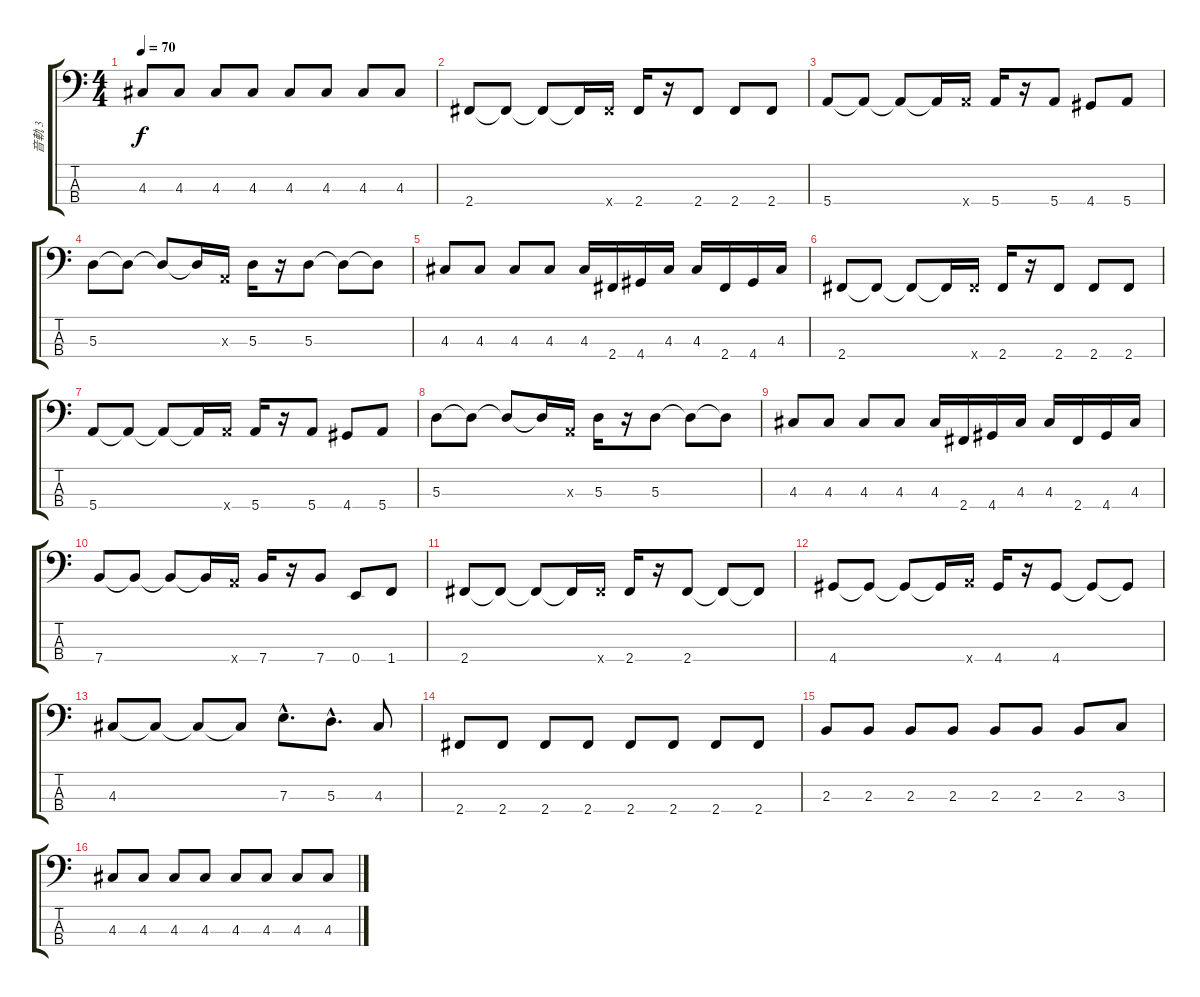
\track ("音軌 3" "音軌 3") {instrument electricbassfinger}
\staff {score tabs}
\tuning (G2 D2 A1 E1) {hide}
\ts (4 4)
\tempo 70
\clef f4
\ks c
4.3.8{dy f} 4.3.8 4.3.8 4.3.8 4.3.8 4.3.8 4.3.8 4.3.8 |
2.4.8 2.4{t}.8 2.4{t}.8 2.4{t}.16 2.4{x}.16 2.4.16 r.16 2.4.8 2.4.8 2.4.8 |
5.4.8 5.4{t}.8 5.4{t}.8 5.4{t}.16 5.4{x}.16 5.4.16 r.16 5.4.8 4.4.8 5.4.8 |
5.3.8 5.3{t}.8 5.3{t}.8 5.3{t}.16 0.3{x}.16 5.3.16 r.16 5.3.8 5.3{t}.8 5.3{t}.8 |
4.3.8 4.3.8 4.3.8 4.3.8 4.3.16 2.4.16 4.4.16 4.3.16 4.3.16 2.4.16 4.4.16 4.3.16 |
2.4.8 2.4{t}.8 2.4{t}.8 2.4{t}.16 2.4{x}.16 2.4.16 r.16 2.4.8 2.4.8 2.4.8 |
5.4.8 5.4{t}.8 5.4{t}.8 5.4{t}.16 5.4{x}.16 5.4.16 r.16 5.4.8 4.4.8 5.4.8 |
5.3.8 5.3{t}.8 5.3{t}.8 5.3{t}.16 0.3{x}.16 5.3.16 r.16 5.3.8 5.3{t}.8 5.3{t}.8 |
4.3.8 4.3.8 4.3.8 4.3.8 4.3.16 2.4.16 4.4.16 4.3.16 4.3.16 2.4.16 4.4.16 4.3.16 |
7.4.8 7.4{t}.8 7.4{t}.8 7.4{t}.16 5.4{x}.16 7.4.16 r.16 7.4.8 0.4.8 1.4.8 |
2.4.8 2.4{t}.8 2.4{t}.8 2.4{t}.16 2.4{x}.16 2.4.16 r.16 2.4.8 2.4{t}.8 2.4{t}.8 |
4.4.8 4.4{t}.8 4.4{t}.8 4.4{t}.16 5.4{x}.16 4.4.16 r.16 4.4.8 4.4{t}.8 4.4{t}.8 |
4.3.8 4.3{t}.8 4.3{t}.8 4.3{t}.8 7.3{hac}.8{d} 5.3{hac}.8{d} 4.3.8 |
2.4.8 2.4.8 2.4.8 2.4.8 2.4.8 2.4.8 2.4.8 2.4.8 |
2.3.8 2.3.8 2.3.8 2.3.8 2.3.8 2.3.8 2.3.8 3.3.8 |
4.3.8 4.3.8 4.3.8 4.3.8 4.3.8 4.3.8 4.3.8 4.3.8
